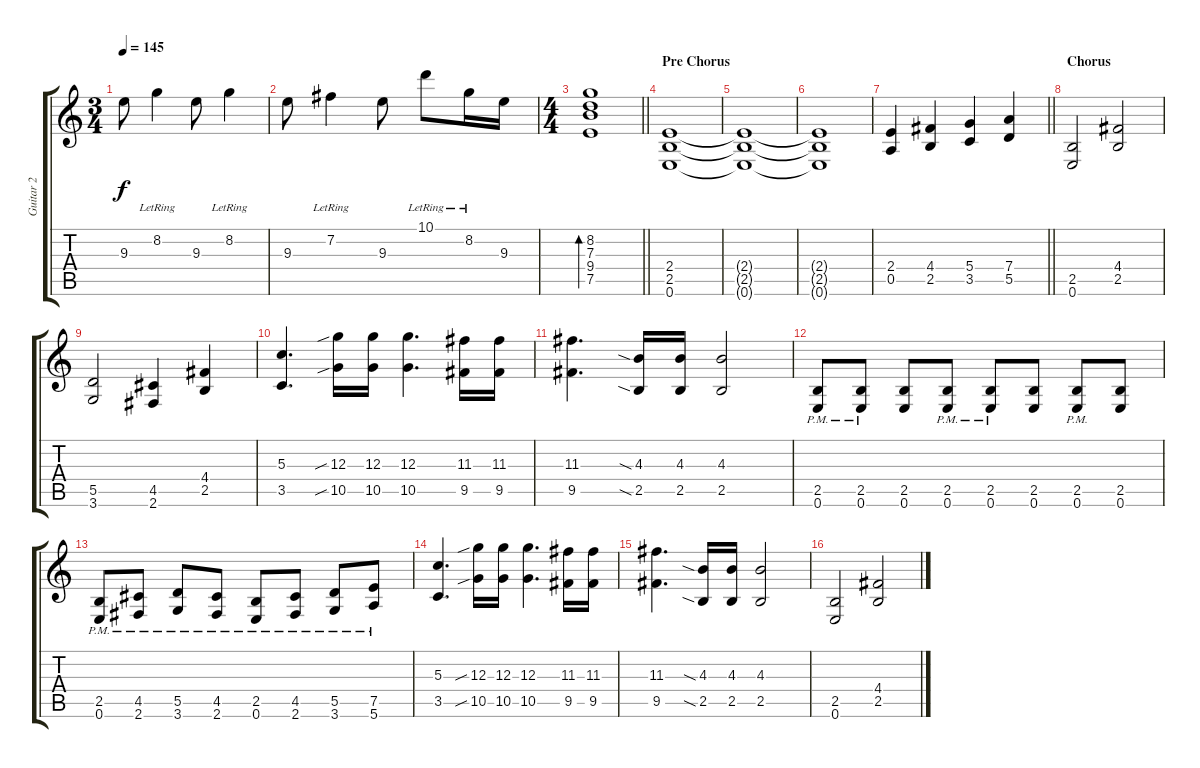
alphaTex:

\track ("Guitar 2" "Guitar 2") {solo instrument overdrivenguitar}
\staff {score tabs}
\tuning (E4 B3 G3 D3 A2 E2) {hide}
\ts (3 4)
\tempo 145
\clef g2
\ks c
9.3.8{dy f instrument electricguitarclean} 8.2{lr}.4 9.3.8 8.2{lr}.4 |
9.3.8 7.2{lr}.4 9.3.8 10.1{lr}.8 8.2{lr}.16 9.3.16 |
\ts (4 4)
\barLineRight lightlight
(8.2 7.3 9.4 7.5).1{bd 60} |
\section ("" "Pre Chorus")
(2.4 2.5 0.6).1{instrument overdrivenguitar} |
(2.4{t} 2.5{t} 0.6{t}).1 |
(2.4{t} 2.5{t} 0.6{t}).1 |
\barLineRight lightlight
(2.4 0.5).4 (4.4 2.5).4 (5.4 3.5).4 (7.4 5.5).4 |
\section ("" "Chorus")
(2.5 0.6).2 (4.4 2.5).2 |
(5.5 3.6).2 (4.5 2.6).4 (4.4 2.5).4 |
(5.3 3.5).4{d} (12.3{sib} 10.5{sib}).16 (12.3 10.5).16 (12.3 10.5).4{d} (11.3 9.5).16 (11.3 9.5).16 |
(11.3 9.5).4{d} (4.3{sia} 2.5{sia}).16 (4.3 2.5).16 (4.3 2.5).2 |
(2.5{pm} 0.6{pm}).8 (2.5{pm} 0.6{pm}).8 (2.5 0.6).8 (2.5{pm} 0.6{pm}).8 (2.5{pm} 0.6{pm}).8 (2.5 0.6).8 (2.5{pm} 0.6{pm}).8 (2.5 0.6).8 |
(2.5{pm} 0.6{pm}).8 (4.5{pm} 2.6{pm}).8 (5.5{pm} 3.6{pm}).8 (4.5{pm} 2.6{pm}).8 (2.5{pm} 0.6{pm}).8 (4.5{pm} 2.6{pm}).8 (5.5{pm} 3.6{pm}).8 (7.5{pm} 5.6{pm}).8 |
(5.3 3.5).4{d} (12.3{sib} 10.5{sib}).16 (12.3 10.5).16 (12.3 10.5).4{d} (11.3 9.5).16 (11.3 9.5).16 |
(11.3 9.5).4{d} (4.3{sia} 2.5{sia}).16 (4.3 2.5).16 (4.3 2.5).2 |
(2.5 0.6).2 (4.4 2.5).2
